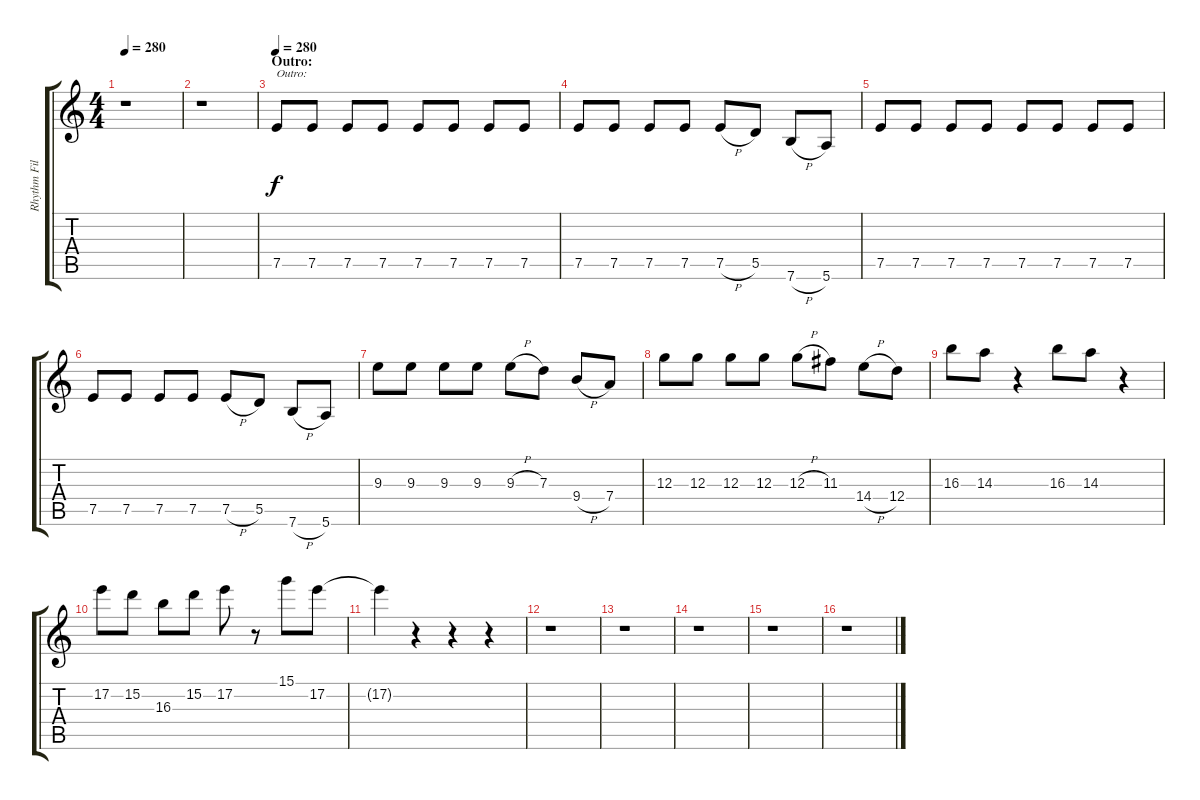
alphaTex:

\track ("Rhythm Fills 2" "Rhythm Fil") {instrument overdrivenguitar}
\staff {score tabs}
\tuning (E4 B3 G3 D3 A2 E2) {hide}
\ts (4 4)
\tempo 280
\clef g2
\ks c
r.1{dy f} |
r.1 |
\section ("" "Outro:")
\tempo 280
7.5.8{txt "Outro:"} 7.5.8 7.5.8 7.5.8 7.5.8 7.5.8 7.5.8 7.5.8 |
7.5.8 7.5.8 7.5.8 7.5.8 7.5{h}.8 5.5.8 7.6{h}.8 5.6.8 |
7.5.8 7.5.8 7.5.8 7.5.8 7.5.8 7.5.8 7.5.8 7.5.8 |
7.5.8 7.5.8 7.5.8 7.5.8 7.5{h}.8 5.5.8 7.6{h}.8 5.6.8 |
9.3.8 9.3.8 9.3.8 9.3.8 9.3{h}.8 7.3.8 9.4{h}.8 7.4.8 |
12.3.8 12.3.8 12.3.8 12.3.8 12.3{h}.8 11.3.8 14.4{h}.8 12.4.8 |
16.3.8 14.3.8 r.4 16.3.8 14.3.8 r.4 |
17.2.8 15.2.8 16.3.8 15.2.8 17.2.8 r.8 15.1.8 17.2.8 |
17.2{t}.4 r.4 r.4 r.4 |
r.1 |
r.1 |
r.1 |
r.1 |
r.1
